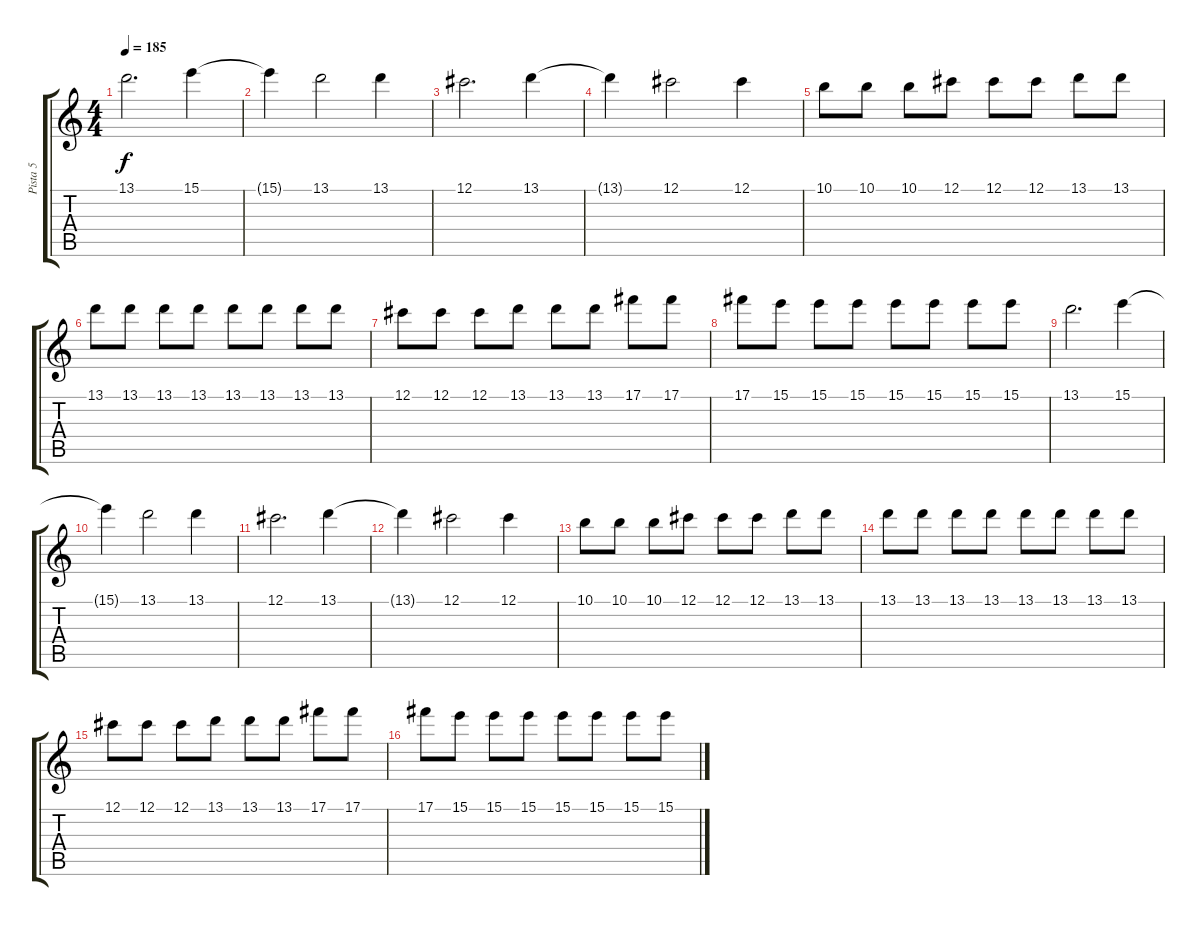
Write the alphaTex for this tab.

\track ("Pista 5" "Pista 5") {instrument distortionguitar}
\staff {score tabs}
\tuning (Db4 Ab3 E3 B2 Gb2 B1) {hide}
\ts (4 4)
\tempo 185
\clef g2
\ks c
13.1.2{d dy f} 15.1.4 |
15.1{t}.4 13.1.2 13.1.4 |
12.1.2{d} 13.1.4 |
13.1{t}.4 12.1.2 12.1.4 |
10.1.8 10.1.8 10.1.8 12.1.8 12.1.8 12.1.8 13.1.8 13.1.8 |
13.1.8 13.1.8 13.1.8 13.1.8 13.1.8 13.1.8 13.1.8 13.1.8 |
12.1.8 12.1.8 12.1.8 13.1.8 13.1.8 13.1.8 17.1.8 17.1.8 |
17.1.8 15.1.8 15.1.8 15.1.8 15.1.8 15.1.8 15.1.8 15.1.8 |
13.1.2{d} 15.1.4 |
15.1{t}.4 13.1.2 13.1.4 |
12.1.2{d} 13.1.4 |
13.1{t}.4 12.1.2 12.1.4 |
10.1.8 10.1.8 10.1.8 12.1.8 12.1.8 12.1.8 13.1.8 13.1.8 |
13.1.8 13.1.8 13.1.8 13.1.8 13.1.8 13.1.8 13.1.8 13.1.8 |
12.1.8 12.1.8 12.1.8 13.1.8 13.1.8 13.1.8 17.1.8 17.1.8 |
17.1.8 15.1.8 15.1.8 15.1.8 15.1.8 15.1.8 15.1.8 15.1.8
